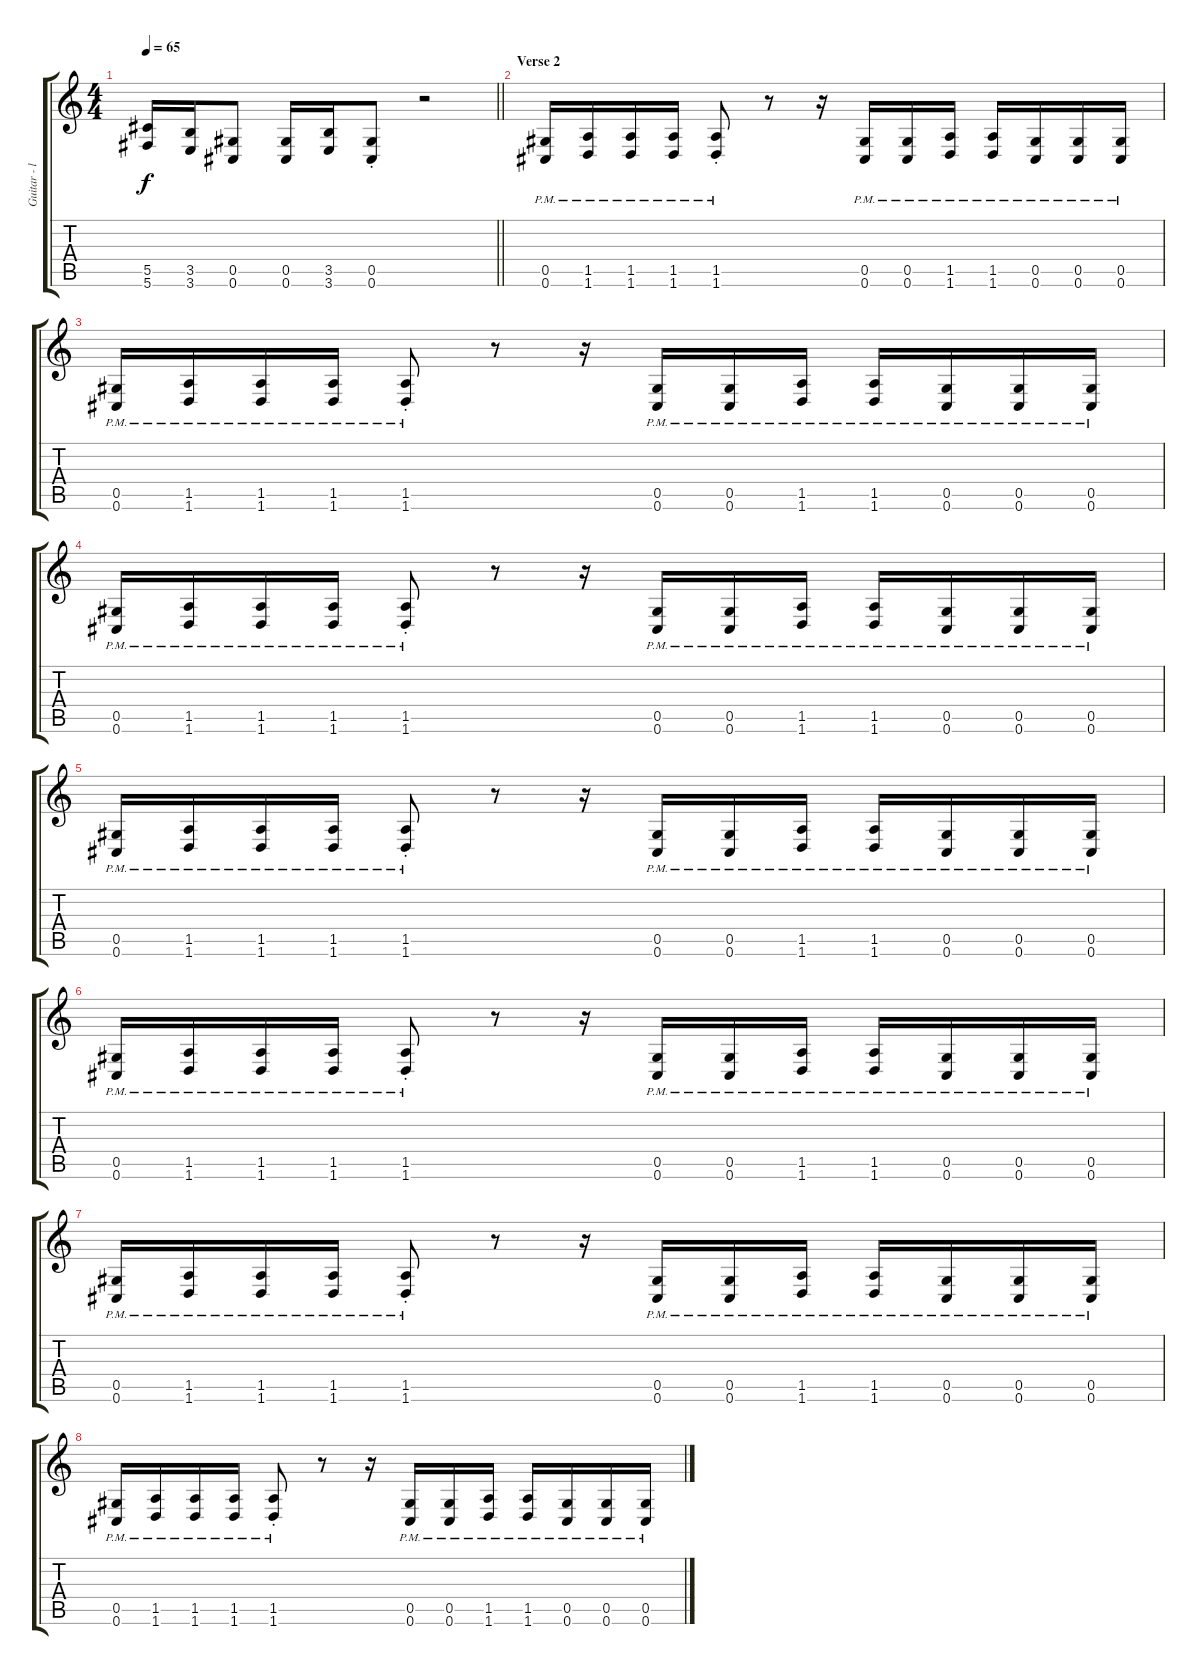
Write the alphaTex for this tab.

\track ("Guitar - left" "Guitar - l") {instrument distortionguitar}
\staff {score tabs}
\tuning (Eb4 Bb3 Gb3 Db3 Ab2 Db2) {hide}
\ts (4 4)
\tempo 65
\clef g2
\barLineRight lightlight
\ks c
(5.5 5.6).16{dy f} (3.5 3.6).16 (0.5 0.6).8 (0.5 0.6).16 (3.5 3.6).16 (0.5{st} 0.6{st}).8 r.2 |
\section ("" "Verse 2")
(0.5{pm} 0.6{pm}).16 (1.5{pm} 1.6{pm}).16 (1.5{pm} 1.6{pm}).16 (1.5{pm} 1.6{pm}).16 (1.5{pm st} 1.6{pm st}).8 r.8 r.16 (0.5{pm} 0.6{pm}).16 (0.5{pm} 0.6{pm}).16 (1.5{pm} 1.6{pm}).16 (1.5{pm} 1.6{pm}).16 (0.5{pm} 0.6{pm}).16 (0.5{pm} 0.6{pm}).16 (0.5{pm} 0.6{pm}).16 |
(0.5{pm} 0.6{pm}).16 (1.5{pm} 1.6{pm}).16 (1.5{pm} 1.6{pm}).16 (1.5{pm} 1.6{pm}).16 (1.5{pm st} 1.6{pm st}).8 r.8 r.16 (0.5{pm} 0.6{pm}).16 (0.5{pm} 0.6{pm}).16 (1.5{pm} 1.6{pm}).16 (1.5{pm} 1.6{pm}).16 (0.5{pm} 0.6{pm}).16 (0.5{pm} 0.6{pm}).16 (0.5{pm} 0.6{pm}).16 |
(0.5{pm} 0.6{pm}).16 (1.5{pm} 1.6{pm}).16 (1.5{pm} 1.6{pm}).16 (1.5{pm} 1.6{pm}).16 (1.5{pm st} 1.6{pm st}).8 r.8 r.16 (0.5{pm} 0.6{pm}).16 (0.5{pm} 0.6{pm}).16 (1.5{pm} 1.6{pm}).16 (1.5{pm} 1.6{pm}).16 (0.5{pm} 0.6{pm}).16 (0.5{pm} 0.6{pm}).16 (0.5{pm} 0.6{pm}).16 |
(0.5{pm} 0.6{pm}).16 (1.5{pm} 1.6{pm}).16 (1.5{pm} 1.6{pm}).16 (1.5{pm} 1.6{pm}).16 (1.5{pm st} 1.6{pm st}).8 r.8 r.16 (0.5{pm} 0.6{pm}).16 (0.5{pm} 0.6{pm}).16 (1.5{pm} 1.6{pm}).16 (1.5{pm} 1.6{pm}).16 (0.5{pm} 0.6{pm}).16 (0.5{pm} 0.6{pm}).16 (0.5{pm} 0.6{pm}).16 |
(0.5{pm} 0.6{pm}).16 (1.5{pm} 1.6{pm}).16 (1.5{pm} 1.6{pm}).16 (1.5{pm} 1.6{pm}).16 (1.5{pm st} 1.6{pm st}).8 r.8 r.16 (0.5{pm} 0.6{pm}).16 (0.5{pm} 0.6{pm}).16 (1.5{pm} 1.6{pm}).16 (1.5{pm} 1.6{pm}).16 (0.5{pm} 0.6{pm}).16 (0.5{pm} 0.6{pm}).16 (0.5{pm} 0.6{pm}).16 |
(0.5{pm} 0.6{pm}).16 (1.5{pm} 1.6{pm}).16 (1.5{pm} 1.6{pm}).16 (1.5{pm} 1.6{pm}).16 (1.5{pm st} 1.6{pm st}).8 r.8 r.16 (0.5{pm} 0.6{pm}).16 (0.5{pm} 0.6{pm}).16 (1.5{pm} 1.6{pm}).16 (1.5{pm} 1.6{pm}).16 (0.5{pm} 0.6{pm}).16 (0.5{pm} 0.6{pm}).16 (0.5{pm} 0.6{pm}).16 |
(0.5{pm} 0.6{pm}).16 (1.5{pm} 1.6{pm}).16 (1.5{pm} 1.6{pm}).16 (1.5{pm} 1.6{pm}).16 (1.5{pm st} 1.6{pm st}).8 r.8 r.16 (0.5{pm} 0.6{pm}).16 (0.5{pm} 0.6{pm}).16 (1.5{pm} 1.6{pm}).16 (1.5{pm} 1.6{pm}).16 (0.5{pm} 0.6{pm}).16 (0.5{pm} 0.6{pm}).16 (0.5{pm} 0.6{pm}).16
